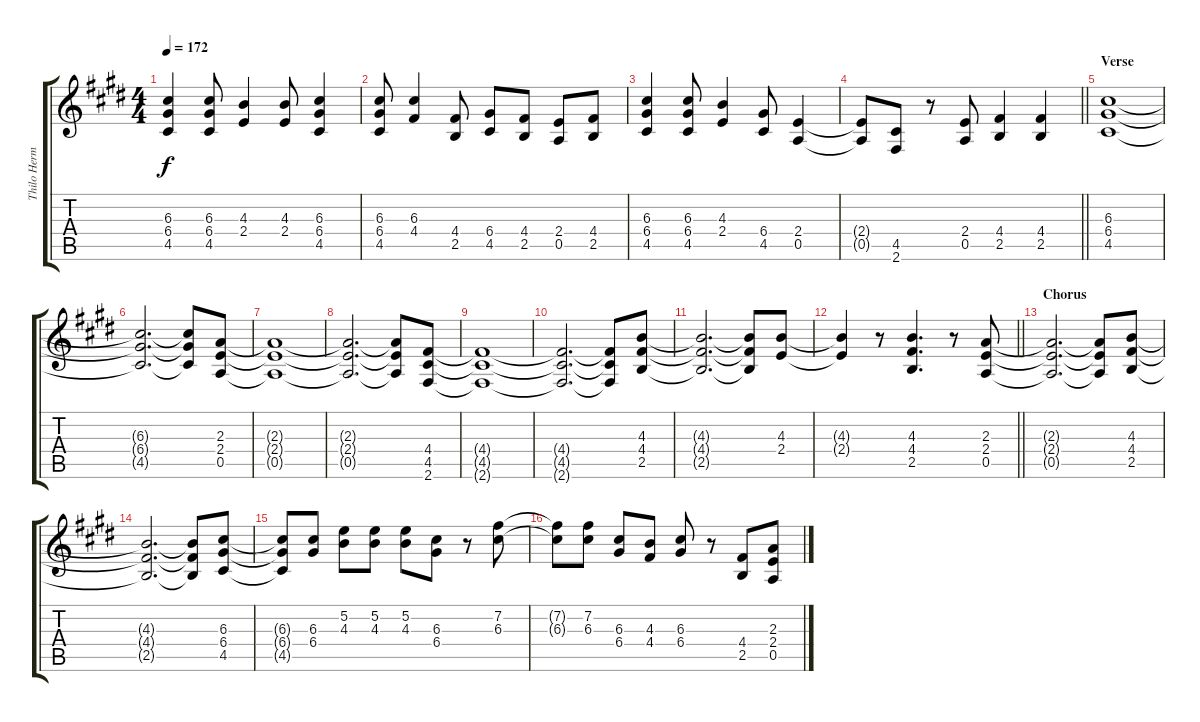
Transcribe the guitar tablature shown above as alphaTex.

\track ("Thilo Hermann" "Thilo Herm") {instrument distortionguitar}
\staff {score tabs}
\tuning (E4 B3 G3 D3 A2 E2) {hide}
\ts (4 4)
\tempo 172
\clef g2
\ks c#minor
(6.3 6.4 4.5).4{dy f} (6.3 6.4 4.5).8 (4.3 2.4).4 (4.3 2.4).8 (6.3 6.4 4.5).4 |
(6.3 6.4 4.5).8 (6.3 4.4).4 (4.4 2.5).8 (6.4 4.5).8 (4.4 2.5).8 (2.4 0.5).8 (4.4 2.5).8 |
(6.3 6.4 4.5).4 (6.3 6.4 4.5).8 (4.3 2.4).4 (6.4 4.5).8 (2.4 0.5).4 |
\barLineRight lightlight
(2.4{t} 0.5{t}).8 (4.5 2.6).8 r.8 (2.4 0.5).8 (4.4 2.5).4 (4.4 2.5).4 |
\section ("" "Verse")
(6.3 6.4 4.5).1 |
(6.3{t} 6.4{t} 4.5{t}).2{d} (6.3{t} 6.4{t} 4.5{t}).8 (2.3 2.4 0.5).8 |
(2.3{t} 2.4{t} 0.5{t}).1 |
(2.3{t} 2.4{t} 0.5{t}).2{d} (2.3{t} 2.4{t} 0.5{t}).8 (4.4 4.5 2.6).8 |
(4.4{t} 4.5{t} 2.6{t}).1 |
(4.4{t} 4.5{t} 2.6{t}).2{d} (4.4{t} 4.5{t} 2.6{t}).8 (4.3 4.4 2.5).8 |
(4.3{t} 4.4{t} 2.5{t}).2{d} (4.3{t} 4.4{t} 2.5{t}).8 (4.3 2.4).8 |
\barLineRight lightlight
(4.3{t} 2.4{t}).4 r.8 (4.3 4.4 2.5).4{d} r.8 (2.3 2.4 0.5).8 |
\section ("" "Chorus")
(2.3{t} 2.4{t} 0.5{t}).2{d} (2.3{t} 2.4{t} 0.5{t}).8 (4.3 4.4 2.5).8 |
(4.3{t} 4.4{t} 2.5{t}).2{d} (4.3{t} 4.4{t} 2.5{t}).8 (6.3 6.4 4.5).8 |
(6.3{t} 6.4{t} 4.5{t}).8 (6.3 6.4).8 (5.2 4.3).8 (5.2 4.3).8 (5.2 4.3).8 (6.3 6.4).8 r.8 (7.2 6.3).8 |
(7.2{t} 6.3{t}).8 (7.2 6.3).8 (6.3 6.4).8 (4.3 4.4).8 (6.3 6.4).8 r.8 (4.4 2.5).8 (2.3 2.4 0.5).8
